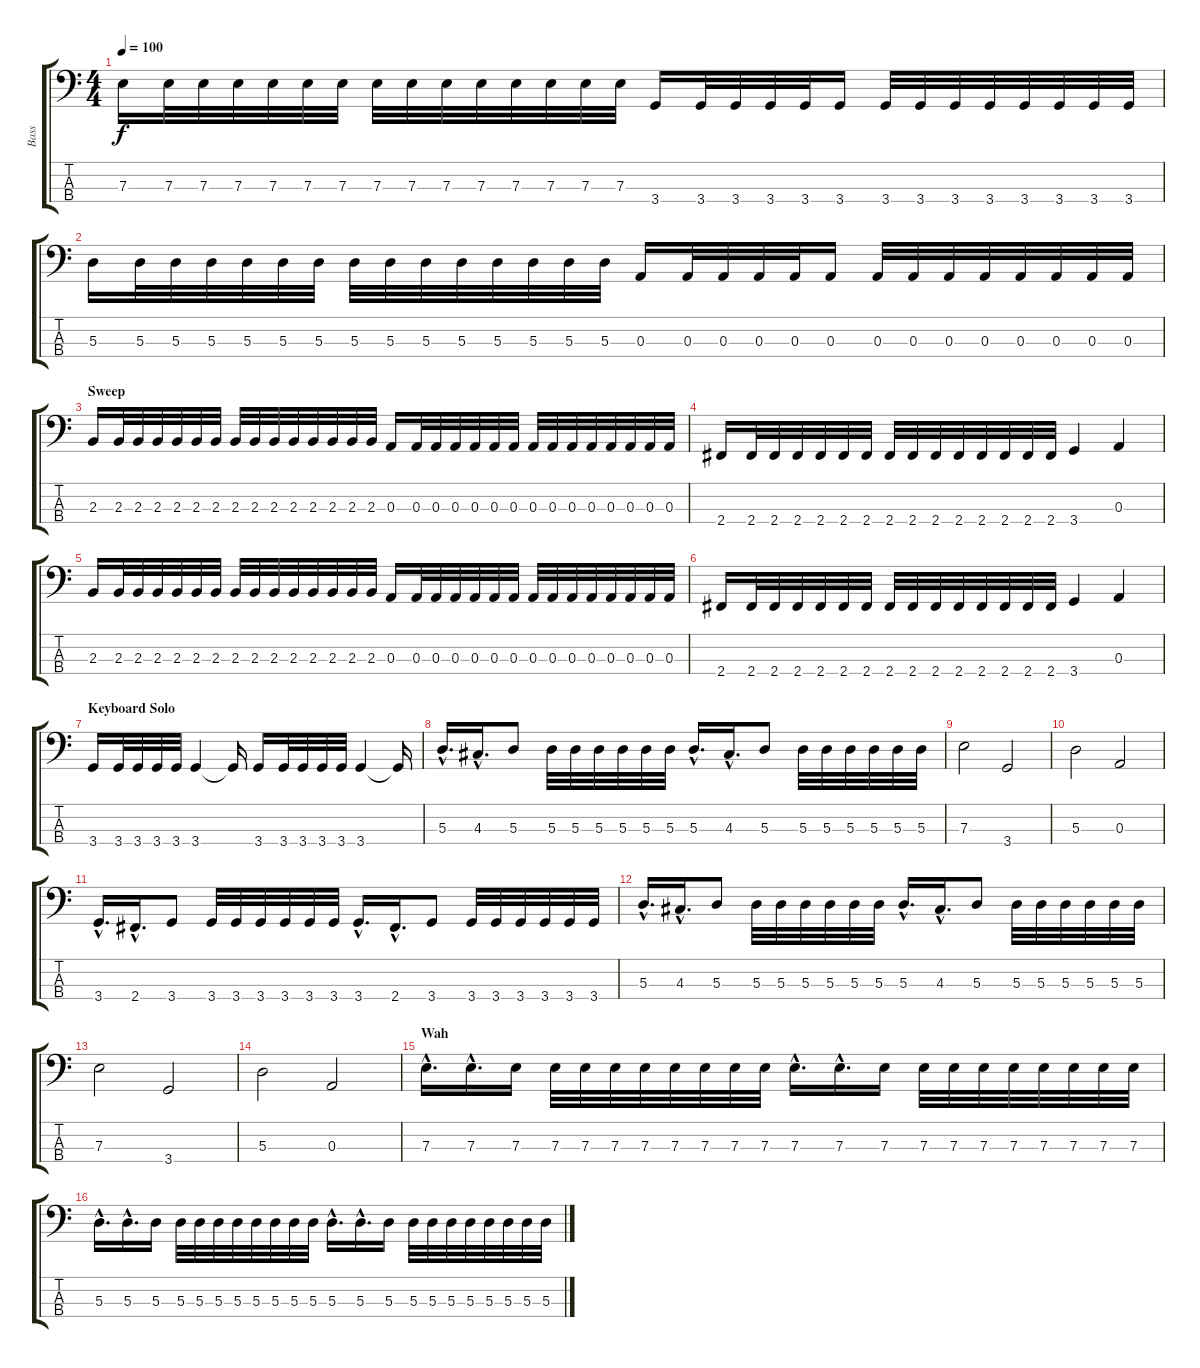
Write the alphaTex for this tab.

\track ("Bass" "Bass") {instrument electricbassfinger}
\staff {score tabs}
\tuning (G2 D2 A1 E1) {hide}
\ts (4 4)
\tempo 100
\clef f4
\ks c
7.3.16{dy f} 7.3.32 7.3.32 7.3.32 7.3.32 7.3.32 7.3.32 7.3.32 7.3.32 7.3.32 7.3.32 7.3.32 7.3.32 7.3.32 7.3.32 3.4.16 3.4.32 3.4.32 3.4.32 3.4.32 3.4.16 3.4.32 3.4.32 3.4.32 3.4.32 3.4.32 3.4.32 3.4.32 3.4.32 |
5.3.16 5.3.32 5.3.32 5.3.32 5.3.32 5.3.32 5.3.32 5.3.32 5.3.32 5.3.32 5.3.32 5.3.32 5.3.32 5.3.32 5.3.32 0.3.16 0.3.32 0.3.32 0.3.32 0.3.32 0.3.16 0.3.32 0.3.32 0.3.32 0.3.32 0.3.32 0.3.32 0.3.32 0.3.32 |
\section ("" "Sweep")
2.3.16 2.3.32 2.3.32 2.3.32 2.3.32 2.3.32 2.3.32 2.3.32 2.3.32 2.3.32 2.3.32 2.3.32 2.3.32 2.3.32 2.3.32 0.3.16 0.3.32 0.3.32 0.3.32 0.3.32 0.3.32 0.3.32 0.3.32 0.3.32 0.3.32 0.3.32 0.3.32 0.3.32 0.3.32 0.3.32 |
2.4.16 2.4.32 2.4.32 2.4.32 2.4.32 2.4.32 2.4.32 2.4.32 2.4.32 2.4.32 2.4.32 2.4.32 2.4.32 2.4.32 2.4.32 3.4.4 0.3.4 |
2.3.16 2.3.32 2.3.32 2.3.32 2.3.32 2.3.32 2.3.32 2.3.32 2.3.32 2.3.32 2.3.32 2.3.32 2.3.32 2.3.32 2.3.32 0.3.16 0.3.32 0.3.32 0.3.32 0.3.32 0.3.32 0.3.32 0.3.32 0.3.32 0.3.32 0.3.32 0.3.32 0.3.32 0.3.32 0.3.32 |
2.4.16 2.4.32 2.4.32 2.4.32 2.4.32 2.4.32 2.4.32 2.4.32 2.4.32 2.4.32 2.4.32 2.4.32 2.4.32 2.4.32 2.4.32 3.4.4 0.3.4 |
\section ("" "Keyboard Solo")
3.4.16 3.4.32 3.4.32 3.4.32 3.4.32 3.4.4 3.4{t}.16 3.4.16 3.4.32 3.4.32 3.4.32 3.4.32 3.4.4 3.4{t}.16 |
5.3{hac}.16{d} 4.3{hac}.16{d} 5.3.8 5.3.32 5.3.32 5.3.32 5.3.32 5.3.32 5.3.32 5.3{hac}.16{d} 4.3{hac}.16{d} 5.3.8 5.3.32 5.3.32 5.3.32 5.3.32 5.3.32 5.3.32 |
7.3.2 3.4.2 |
5.3.2 0.3.2 |
3.4{hac}.16{d} 2.4{hac}.16{d} 3.4.8 3.4.32 3.4.32 3.4.32 3.4.32 3.4.32 3.4.32 3.4{hac}.16{d} 2.4{hac}.16{d} 3.4.8 3.4.32 3.4.32 3.4.32 3.4.32 3.4.32 3.4.32 |
5.3{hac}.16{d} 4.3{hac}.16{d} 5.3.8 5.3.32 5.3.32 5.3.32 5.3.32 5.3.32 5.3.32 5.3{hac}.16{d} 4.3{hac}.16{d} 5.3.8 5.3.32 5.3.32 5.3.32 5.3.32 5.3.32 5.3.32 |
7.3.2 3.4.2 |
5.3.2 0.3.2 |
\section ("" "Wah")
7.3{hac}.16{d} 7.3{hac}.16{d} 7.3.16 7.3.32 7.3.32 7.3.32 7.3.32 7.3.32 7.3.32 7.3.32 7.3.32 7.3{hac}.16{d} 7.3{hac}.16{d} 7.3.16 7.3.32 7.3.32 7.3.32 7.3.32 7.3.32 7.3.32 7.3.32 7.3.32 |
5.3{hac}.16{d} 5.3{hac}.16{d} 5.3.16 5.3.32 5.3.32 5.3.32 5.3.32 5.3.32 5.3.32 5.3.32 5.3.32 5.3{hac}.16{d} 5.3{hac}.16{d} 5.3.16 5.3.32 5.3.32 5.3.32 5.3.32 5.3.32 5.3.32 5.3.32 5.3.32
